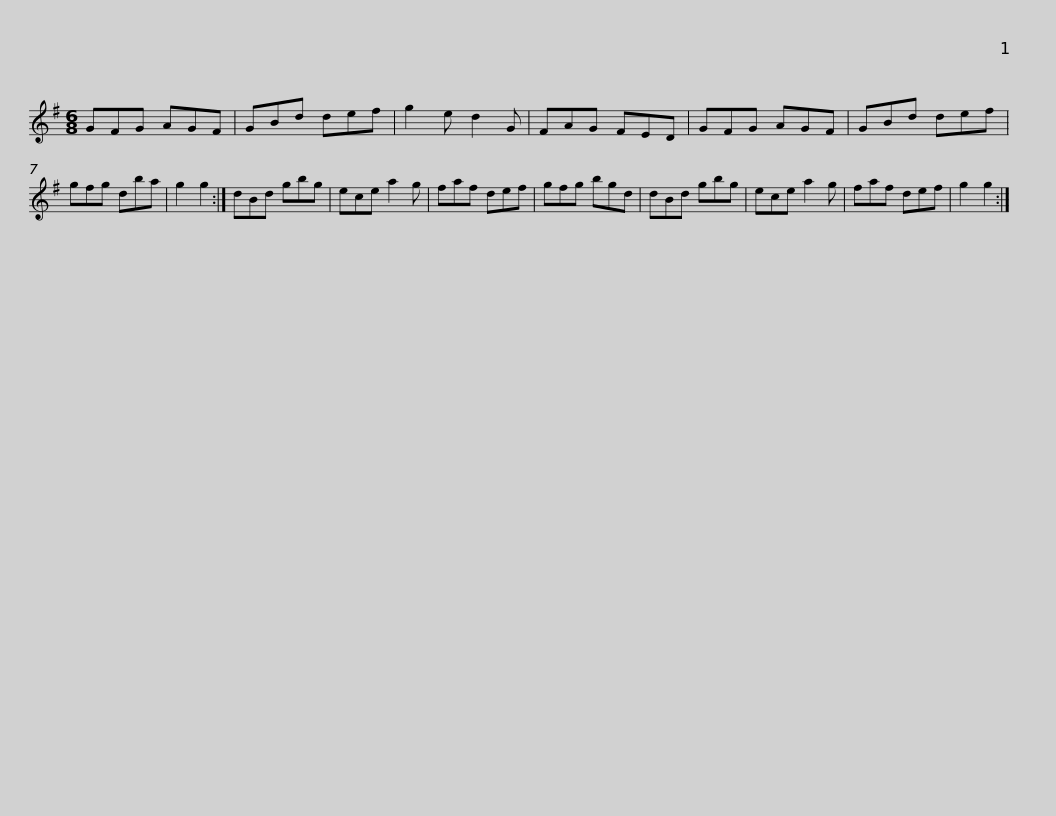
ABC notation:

X:1
L:1/8
M:6/8
I:linebreak $
K:G
V:1 treble
V:1
 GFG AGF | GBd def | g2 e d2 G | FAG FED | GFG AGF | %5
 GBd def | gfg dba | g2 g2 :|$ dBd gbg | ece a2 g | %10
 faf def | gfg bgd | dBd gbg | ece a2 g | faf def | %15
 g2 g2 :| %16
